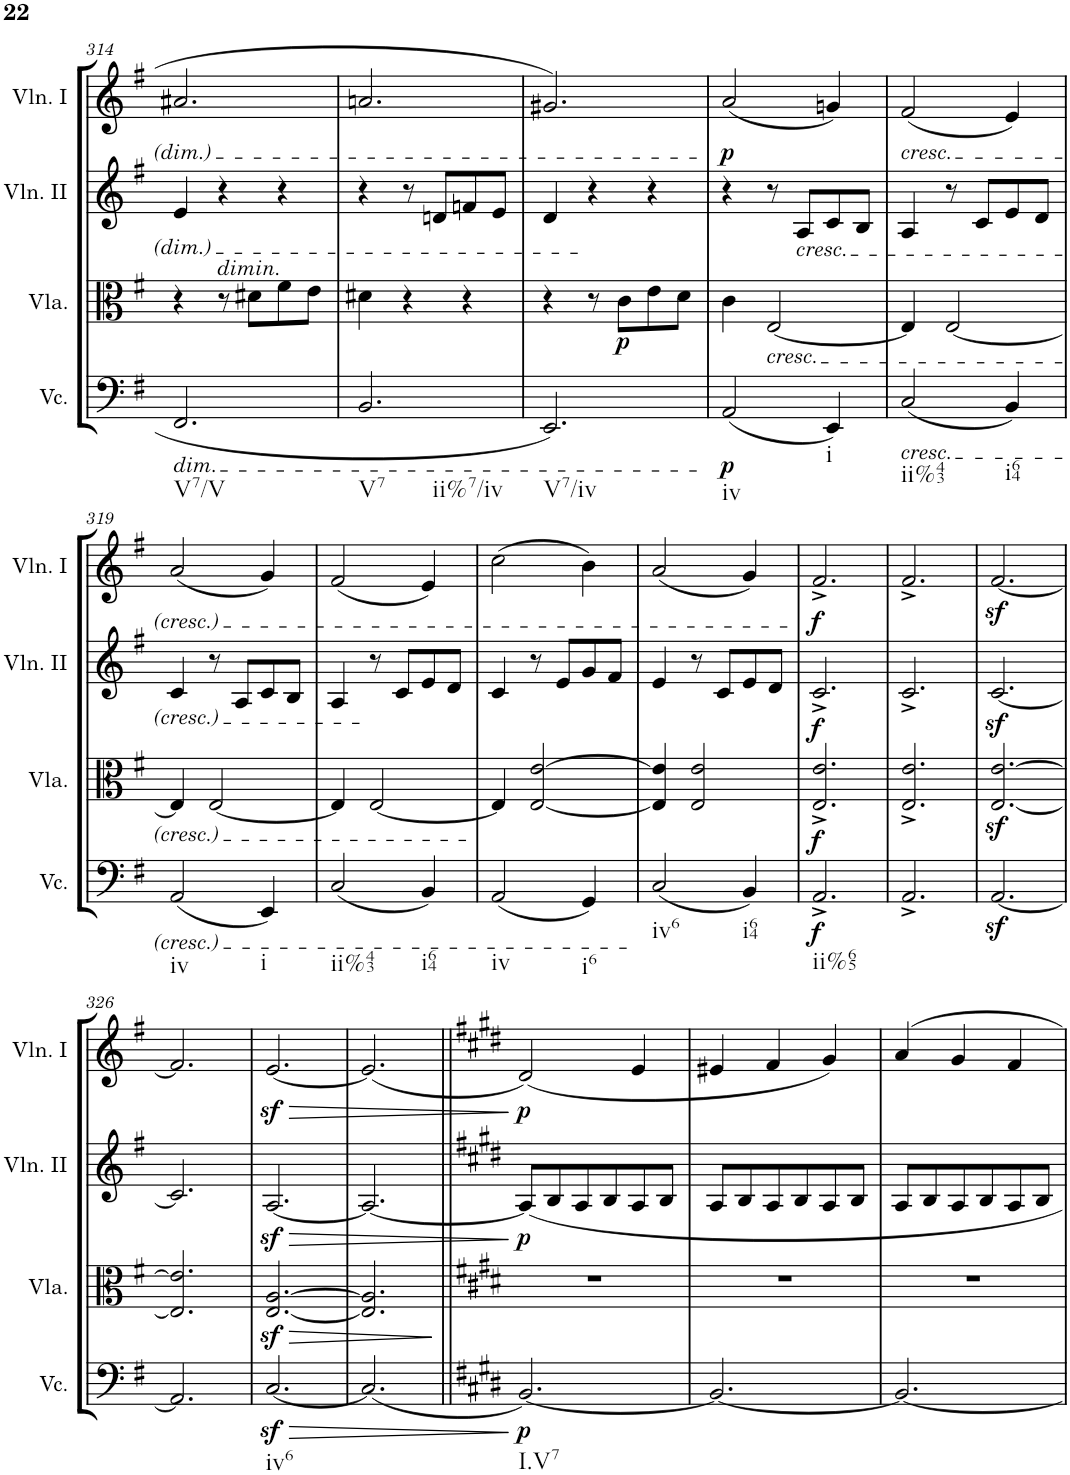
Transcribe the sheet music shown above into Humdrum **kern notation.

**kern	**dynam	**kern	**dynam	**kern	**dynam	**kern	**dynam
*part4	*part4	*part3	*part3	*part2	*part2	*part1	*part1
*staff4	*staff4	*staff3	*staff3	*staff2	*staff2	*staff1	*staff1
*I"Violoncello	*	*I"Viola	*	*I"Violino II	*	*I"Violino I	*
*I'Vc.	*	*I'Vla.	*	*I'Vln. II	*	*I'Vln. I	*
!!LO:PB:g=z
*clefF4	*	*clefC3	*	*clefG2	*	*clefG2	*
*k[f#]	*	*k[f#]	*	*k[f#]	*	*k[f#]	*
*M3/4	*	*M3/4	*	*M3/4	*	*M3/4	*
=314	=314	=314	=314	=314	=314	=314	=314
!LO:TX:b:i:t=dim.	!	!	!	!	!	!	!
!LO:TX:b:t=V7/V	!	!	!	!	!	!	!
2.FF#/	.	4r	.	4e/	.	2.a#X/	.
.	.	8r	.	4r	.	.	.
!	!	!LO:TX:a:i:t=dimin.	!	!	!	!	!
.	.	8d#X\L	.	.	.	.	.
.	.	8f#\	.	4r	.	.	.
.	.	8e\J	.	.	.	.	.
=315	=315	=315	=315	=315	=315	=315	=315
!LO:TX:b:t=V7	!	!	!	!	!	!	!
!LO:TX:b:t=ii%7/iv	!	!	!	!	!	!	!
2.BB/	.	4d#X\	.	4r	.	2.an/	.
.	.	4r	.	8r	.	.	.
.	.	.	.	8dn/L	.	.	.
.	.	4r	.	8fn/	.	.	.
.	.	.	.	8e/J	.	.	.
=316	=316	=316	=316	=316	=316	=316	=316
!LO:TX:b:t=V7/iv	!	!	!	!	!	!	!
2.EE/	.	4r	.	4d/	.	2.g#X/	.
.	.	8r	.	4r	.	.	.
!	!	!	!LO:DY:b	!	!	!	!
.	.	8c\L	p	.	.	.	.
.	.	8e\	.	4r	.	.	.
.	.	8d\J	.	.	.	.	.
=317	=317	=317	=317	=317	=317	=317	=317
!LO:TX:b:t=iv	!	!	!	!	!	!	!
!	!LO:DY:b	!	!	!	!	!	!LO:DY:b
(2AA/	p	4c\	.	4r	.	(2a/	p
!	!	!LO:TX:b:i:t=cresc.	!	!	!	!	!
.	.	[2E/	.	8r	.	.	.
!	!	!	!	!LO:TX:b:i:t=cresc.	!	!	!
.	.	.	.	8A/L	.	.	.
!LO:TX:b:t=i	!	!	!	!	!	!	!
4EE/)	.	.	.	8c/	.	4gn/)	.
.	.	.	.	8B/J	.	.	.
=318	=318	=318	=318	=318	=318	=318	=318
!	!	!	!	!	!	!LO:TX:b:i:t=cresc.	!
!LO:TX:b:i:t=cresc.	!	!	!	!	!	!	!
!LO:TX:b:t=ii%43	!	!	!	!	!	!	!
(2C/	.	4E/]	.	4A/	.	(2f#/	.
.	.	[2E/	.	8r	.	.	.
.	.	.	.	8c/L	.	.	.
!LO:TX:b:t=i64	!	!	!	!	!	!	!
4BB/)	.	.	.	8e/	.	4e/)	.
.	.	.	.	8d/J	.	.	.
!!LO:LB:g=z
=319	=319	=319	=319	=319	=319	=319	=319
!LO:TX:b:t=iv	!	!	!	!	!	!	!
(2AA/	.	4E/]	.	4c/	.	(2a/	.
.	.	[2E/	.	8r	.	.	.
.	.	.	.	8A/L	.	.	.
!LO:TX:b:t=i	!	!	!	!	!	!	!
4EE/)	.	.	.	8c/	.	4g/)	.
.	.	.	.	8B/J	.	.	.
=320	=320	=320	=320	=320	=320	=320	=320
!LO:TX:b:t=ii%43	!	!	!	!	!	!	!
(2C/	.	4E/]	.	4A/	.	(2f#/	.
.	.	[2E/	.	8r	.	.	.
.	.	.	.	8c/L	.	.	.
!LO:TX:b:t=i64	!	!	!	!	!	!	!
4BB/)	.	.	.	8e/	.	4e/)	.
.	.	.	.	8d/J	.	.	.
=321	=321	=321	=321	=321	=321	=321	=321
!LO:TX:b:t=iv	!	!	!	!	!	!	!
(2AA/	.	4E/]	.	4c/	.	(2cc\	.
.	.	[2E/ [2e/	.	8r	.	.	.
.	.	.	.	8e/L	.	.	.
!LO:TX:b:t=i6	!	!	!	!	!	!	!
4GG/)	.	.	.	8g/	.	4b\)	.
.	.	.	.	8f#/J	.	.	.
=322	=322	=322	=322	=322	=322	=322	=322
!LO:TX:b:t=iv6	!	!	!	!	!	!	!
(2C/	.	4E/] 4e/]	.	4e/	.	(2a/	.
.	.	2E/ 2e/	.	8r	.	.	.
.	.	.	.	8c/L	.	.	.
!LO:TX:b:t=i64	!	!	!	!	!	!	!
4BB/)	.	.	.	8e/	.	4g/)	.
.	.	.	.	8d/J	.	.	.
=323	=323	=323	=323	=323	=323	=323	=323
!LO:TX:b:t=ii%65	!	!	!	!	!	!	!
!	!LO:DY:b	!	!LO:DY:b	!	!LO:DY:b	!	!LO:DY:b
2.AA^/	f	2.E/^ 2.e/^	f	2.c^/	f	2.f#^/	f
=324	=324	=324	=324	=324	=324	=324	=324
2.AA^/	.	2.E/^ 2.e/^	.	2.c^/	.	2.f#^/	.
=325	=325	=325	=325	=325	=325	=325	=325
[2.AAz</	.	[2.E/z< [2.e/z<	.	[2.cz</	.	[2.f#z</	.
!!LO:LB:g=z
=326	=326	=326	=326	=326	=326	=326	=326
2.AA/]	.	2.E/] 2.e/]	.	2.c/]	.	2.f#/]	.
=327	=327	=327	=327	=327	=327	=327	=327
!LO:TX:b:t=iv6	!	!	!	!	!	!	!
!	!LO:HP:b	!	!LO:HP:b	!	!LO:HP:b	!	!LO:HP:b
[2.Cz</	>	[2.E/z< [2.A/z<	>	[2.Az</	>	[2.ez</	>
=328	=328	=328	=328	=328	=328	=328	=328
(2.C/]	.	2.E/] 2.A/]	.	2.A/_	.	(2.e/]	.
.	]	.	]	.	]	.	]
=329||	=329||	=329||	=329||	=329||	=329||	=329||	=329||
*k[f#c#g#d#]	*	*k[f#c#g#d#]	*	*k[f#c#g#d#]	*	*k[f#c#g#d#]	*
!LO:TX:b:t=I.V7	!	!	!	!	!	!	!
!	!LO:DY:b	!	!	!	!LO:DY:b	!	!LO:DY:b
[2.BB/)	p	2.r	.	8A/L]	p	(2d#/)	p
.	.	.	.	8B/	.	.	.
.	.	.	.	8A/	.	.	.
.	.	.	.	8B/	.	.	.
.	.	.	.	8A/	.	4e/	.
.	.	.	.	8B/J	.	.	.
=330	=330	=330	=330	=330	=330	=330	=330
2.BB/_	.	2.r	.	8A/L	.	4e#X/	.
.	.	.	.	8B/	.	.	.
.	.	.	.	8A/	.	4f#/	.
.	.	.	.	8B/	.	.	.
.	.	.	.	8A/	.	4g#/)	.
.	.	.	.	8B/J	.	.	.
=331	=331	=331	=331	=331	=331	=331	=331
2.BB/_	.	2.r	.	8A/L	.	4a/	.
.	.	.	.	8B/	.	.	.
.	.	.	.	8A/	.	4g#/	.
.	.	.	.	8B/	.	.	.
.	.	.	.	8A/	.	4f#/	.
.	.	.	.	8B/J	.	.	.
=	=	=	=	=	=	=	=
*-	*-	*-	*-	*-	*-	*-	*-
